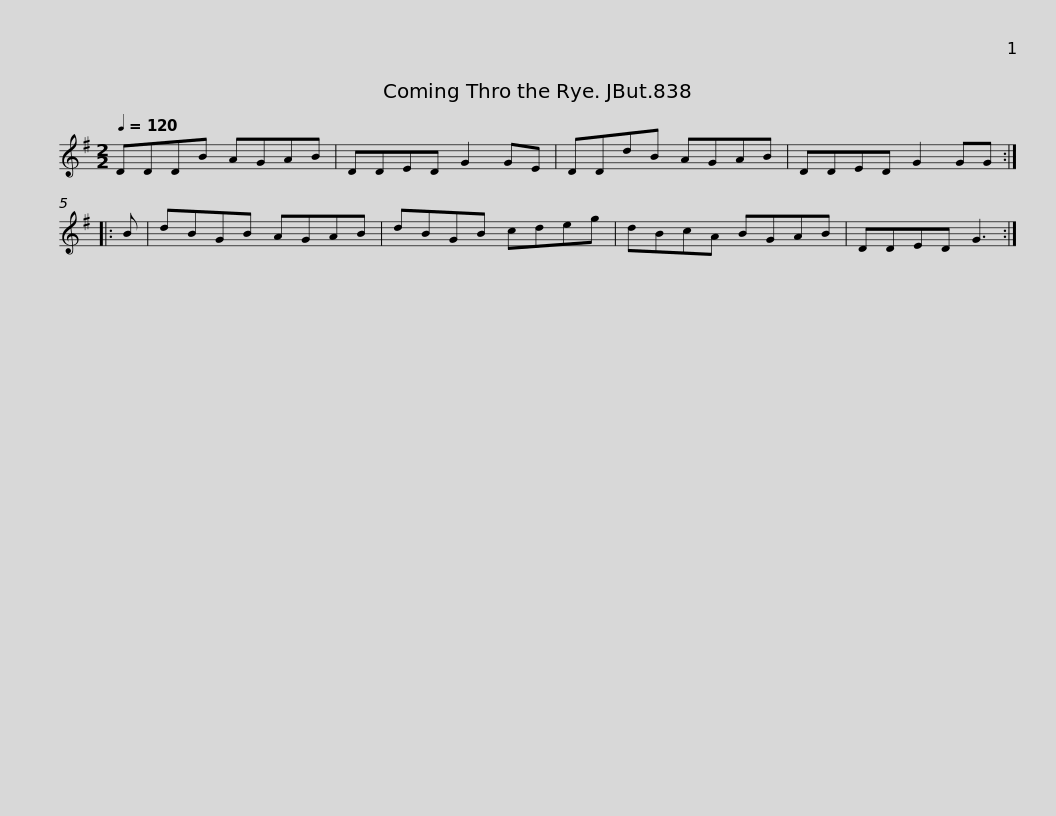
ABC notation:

X:1
L:1/8
Q:1/4=120
M:2/2
I:linebreak $
K:G
V:1 treble
V:1
 DDDB AGAB | DDED G2 GE | DDdB AGAB | DDED G2 GG :: B | %5
 dBGB AGAB |$ dBGB cdeg | dBcA BGAB | DDED G3 :| %9
